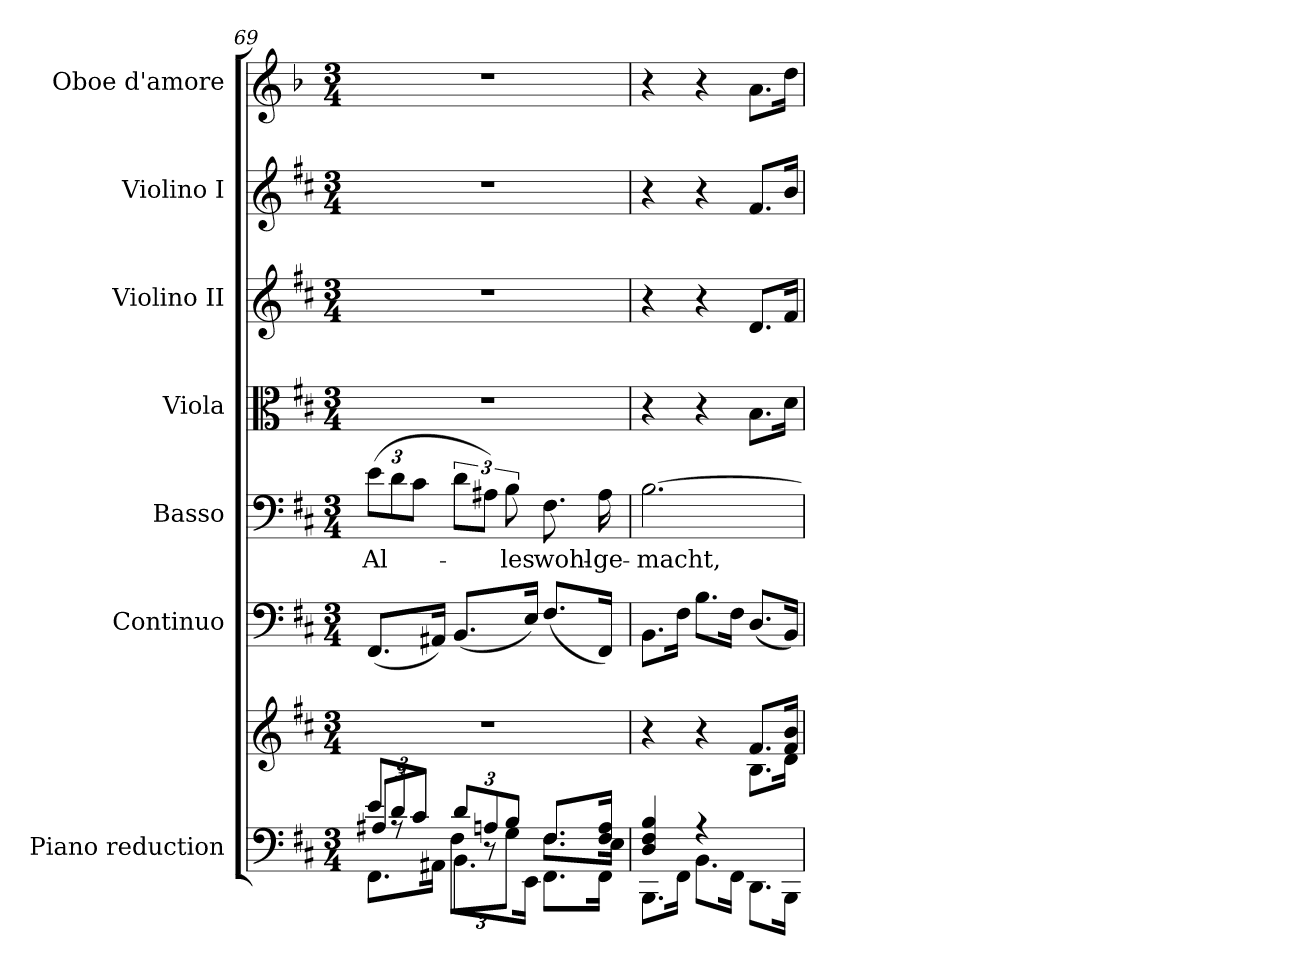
**kern	**kern	**dynam	**kern	**dynam	**kern	**text	**kern	**dynam	**kern	**dynam	**kern	**dynam	**kern	**dynam
*part7	*part7	*part7	*part6	*part6	*part5	*part5	*part4	*part4	*part3	*part3	*part2	*part2	*part1	*part1
*staff8	*staff7	*staff7/8	*staff6	*staff6	*staff5	*staff5	*staff4	*staff4	*staff3	*staff3	*staff2	*staff2	*staff1	*staff1
*I"Piano reduction	*	*	*I"Continuo	*	*I"Basso	*	*I"Viola	*	*I"Violino II	*	*I"Violino I	*	*I"Oboe d'amore	*
*I'Pno	*	*	*	*	*	*	*	*	*	*	*	*	*I'Ob	*
*clefF4	*clefG2	*	*clefF4	*	*clefF4	*	*clefC3	*	*clefG2	*	*clefG2	*	*clefG2	*
*	*	*	*	*	*	*	*	*	*	*	*	*	*ITrd2c3	*
*k[f#c#]	*k[f#c#]	*	*k[f#c#]	*	*k[f#c#]	*	*k[f#c#]	*	*k[f#c#]	*	*k[f#c#]	*	*k[f#c#]	*
*M3/4	*M3/4	*	*M3/4	*	*M3/4	*	*M3/4	*	*M3/4	*	*M3/4	*	*M3/4	*
=69	=69	=69	=69	=69	=69	=69	=69	=69	=69	=69	=69	=69	=69	=69
*^	*	*	*	*	*	*	*	*	*	*	*	*	*	*
*	*^	*	*	*	*	*	*	*	*	*	*	*	*	*	*
*Xbrackettup	*	*brackettup	*	*	*	*	*Xbrackettup	*	*	*	*	*	*	*	*	*
!	!	!	!	!	!	!	!	!LO:LY:b	!	!	!	!	!	!	!	!
12e/L	8.FF#\L	12A#X/L	2.r	.	(8.FF#/L	.	(12e\L	Al-	2.r	.	2.r	.	2.r	.	2.r	.
12d/	.	12r	.	.	.	.	12d\	.	.	.	.	.	.	.	.	.
12c#/J	.	12c#/J	.	.	.	.	12c#\J	.	.	.	.	.	.	.	.	.
.	16AA#X\Jk	.	.	.	16AA#X/Jk)	.	.	.	.	.	.	.	.	.	.	.
*Xbrackettup	*	*	*	*	*	*	*brackettup	*	*	*	*	*	*	*	*	*
12d/L	8.BB\L	12F#\L	.	.	(8.BB/L	.	12d\L	.	.	.	.	.	.	.	.	.
12An/	.	12r	.	.	.	.	12A#X\J)	.	.	.	.	.	.	.	.	.
!	!	!	!	!	!	!	!	!LO:LY:b	!	!	!	!	!	!	!	!
12B/J	.	12G\J	.	.	.	.	12B\	-les	.	.	.	.	.	.	.	.
.	16EE\Jk	.	.	.	16E/Jk)	.	.	.	.	.	.	.	.	.	.	.
!	!	!	!	!	!	!	!	!LO:LY:b	!	!	!	!	!	!	!	!
8.F#/L	8.FF#\L	8.F#\L	.	.	(8.F#/L	.	8.F#\	wohl-	.	.	.	.	.	.	.	.
!	!	!	!	!	!	!	!	!LO:LY:b	!	!	!	!	!	!	!	!
16F#/ 16A/Jk	16FF#\Jk	16E\Jk	.	.	16FF#/Jk)	.	16A#\	-ge-	.	.	.	.	.	.	.	.
=70	=70	=70	=70	=70	=70	=70	=70	=70	=70	=70	=70	=70	=70	=70	=70	=70
*	*	*	*^	*	*	*	*	*	*	*	*	*	*	*	*	*
!	!	!	!	!	!	!	!	!	!LO:LY:b	!	!	!	!	!	!	!	!
*	*v	*v	*	*	*	*	*	*	*	*	*	*	*	*	*	*	*
4D/ 4F#/ 4B/	8.BBB\L	4r	2ryy	.	8.BB\L	.	[2.B\	-macht,	4r	.	4r	.	4r	.	4r	.
.	16FF#\Jk	.	.	.	16F#\Jk	.	.	.	.	.	.	.	.	.	.	.
!	!	!	!	!LO:DY:b	!	!	!	!	!	!	!	!	!	!	!	!
!	!	!	!	!LO:DY:n=1:b	!	!LO:DY:b	!	!	!	!	!	!	!	!	!	!
!	!	!	!	!	!	!LO:DY:n=1:b	!	!	!	!	!	!	!	!	!	!
4r	8.BB\L	4r	.	other-dynamics f	8.B\L	other-dynamics f	.	.	4r	.	4r	.	4r	.	4r	.
.	16FF#\Jk	.	.	.	16F#\Jk	.	.	.	.	.	.	.	.	.	.	.
!	!	!	!	!	!	!	!	!	!	!LO:DY:b	!	!	!	!	!	!
!	!	!	!	!	!	!	!	!	!	!LO:DY:n=1:b	!	!LO:DY:b	!	!	!	!
!	!	!	!	!	!	!	!	!	!	!	!	!LO:DY:n=1:b	!	!LO:DY:b	!	!
!	!	!	!	!	!	!	!	!	!	!	!	!	!	!LO:DY:n=1:b	!	!LO:DY:b
!	!	!	!	!	!	!	!	!	!	!	!	!	!	!	!	!LO:DY:n=1:b
4ryy	8.DD\L	8.f#/L	8.B\L	.	(8.D/L	.	.	.	8.B\L	other-dynamics f	8.d/L	other-dynamics f	8.f#/L	other-dynamics f	8.f#\L	other-dynamics f
.	16BBB\Jk	16f#/ 16b/Jk	16d\Jk	.	16BB/Jk)	.	.	.	16d\Jk	.	16f#/Jk	.	16b/Jk	.	16b\Jk	.
*v	*v	*	*	*	*	*	*	*	*	*	*	*	*	*	*	*
*	*v	*v	*	*	*	*	*	*	*	*	*	*	*	*	*
=	=	=	=	=	=	=	=	=	=	=	=	=	=	=
*-	*-	*-	*-	*-	*-	*-	*-	*-	*-	*-	*-	*-	*-	*-
